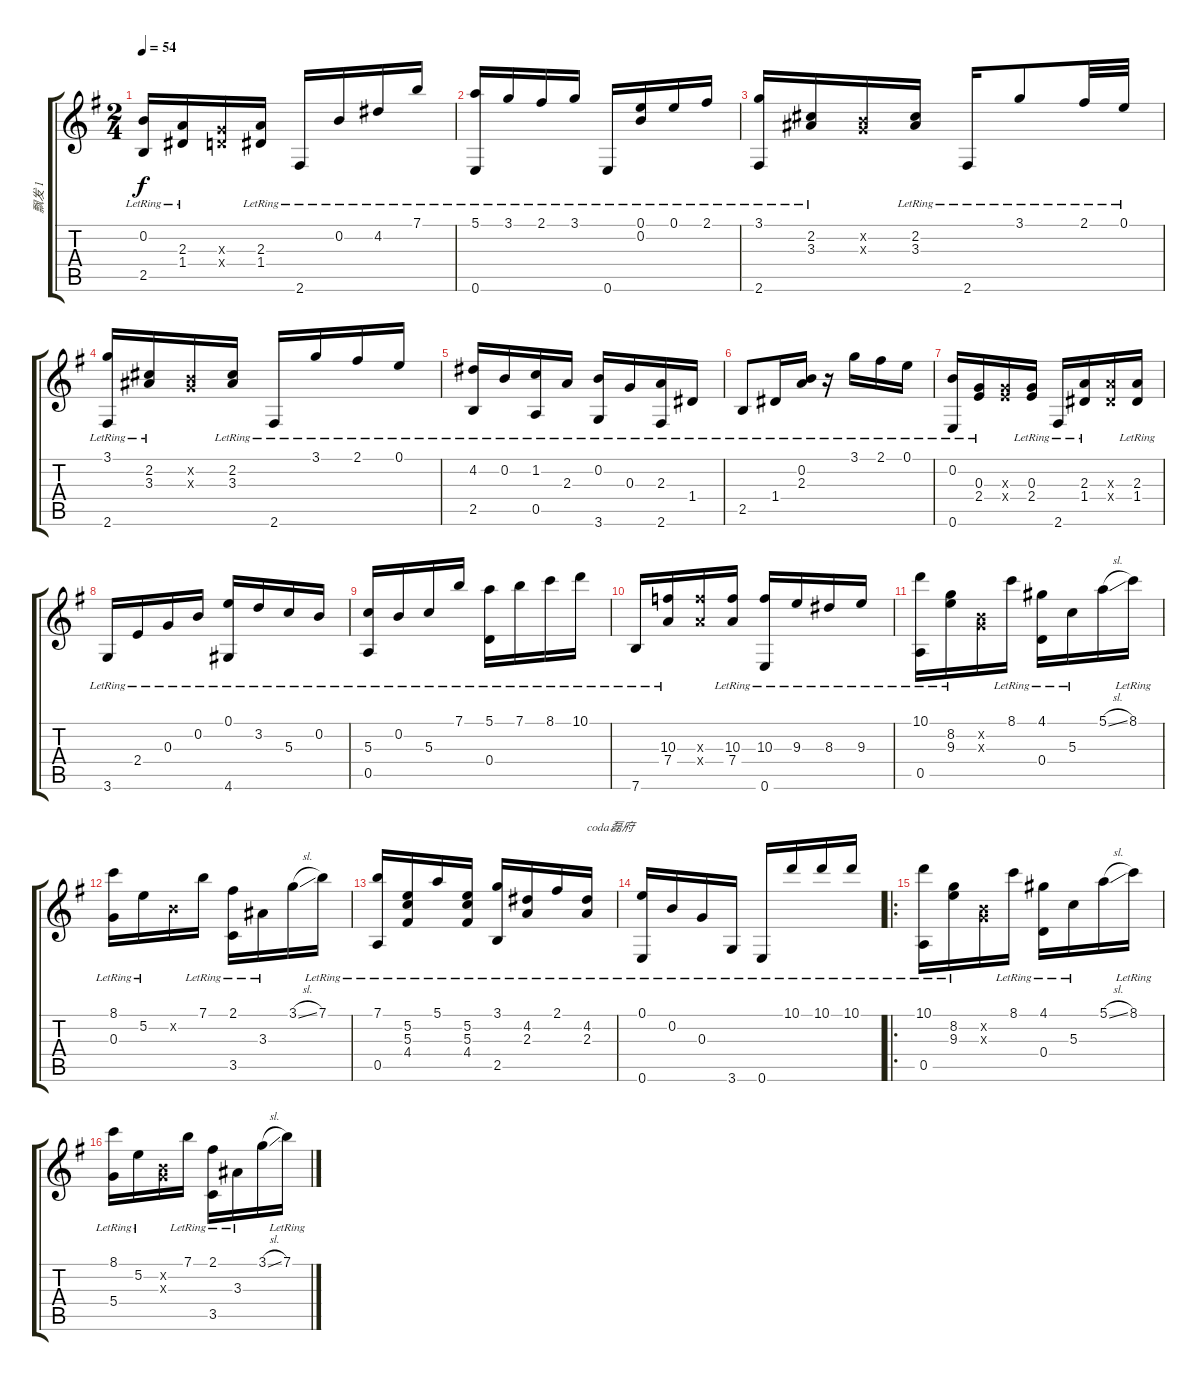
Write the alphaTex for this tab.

\track ("飘发 1" "飘发 1") {instrument acousticguitarnylon}
\staff {score tabs}
\tuning (E4 B3 G3 D3 A2 E2) {hide}
\ts (2 4)
\tempo 54
\clef g2
\ks g
(0.2{lr} 2.5{lr}).16{dy f} (2.3{lr} 1.4{lr}).16 (0.3{x} 0.4{x}).16 (2.3{lr} 1.4{lr}).16 2.6{lr}.16 0.2{lr}.16 4.2{lr}.16 7.1{lr}.16 |
(5.1{lr} 0.6{lr}).16 3.1{lr}.16 2.1{lr}.16 3.1{lr}.16 0.6{lr}.16 (0.1{lr} 0.2{lr}).16 0.1{lr}.16 2.1{lr}.16 |
(3.1{lr} 2.6{lr}).16 (2.2{lr} 3.3{lr}).16 (0.2{x} 0.3{x}).16 (2.2{lr} 3.3{lr}).16 2.6{lr}.16 3.1{lr}.8 2.1{lr}.32 0.1{lr}.32 |
(3.1{lr} 2.6{lr}).16 (2.2{lr} 3.3{lr}).16 (0.2{x} 0.3{x}).16 (2.2{lr} 3.3{lr}).16 2.6{lr}.16 3.1{lr}.16 2.1{lr}.16 0.1{lr}.16 |
(4.2{lr} 2.5{lr}).16 0.2{lr}.16 (1.2{lr} 0.5{lr}).16 2.3{lr}.16 (0.2{lr} 3.6{lr}).16 0.3{lr}.16 (2.3{lr} 2.6{lr}).16 1.4{lr}.16 |
2.5{lr}.8 1.4{lr}.16 (0.2{lr} 2.3{lr}).16 r.16 3.1{lr}.16 2.1{lr}.16 0.1{lr}.16 |
(0.2{lr} 0.6{lr}).16 (0.3{lr} 2.4{lr}).16 (0.3{x} 2.4{x}).16 (0.3{lr} 2.4{lr}).16 2.6{lr}.16 (2.3{lr} 1.4{lr}).16 (2.3{x} 1.4{x}).16 (2.3{lr} 1.4{lr}).16 |
3.6{lr}.16 2.4{lr}.16 0.3{lr}.16 0.2{lr}.16 (0.1{lr} 4.6{lr}).16 3.2{lr}.16 5.3{lr}.16 0.2{lr}.16 |
(5.3{lr} 0.5{lr}).16 0.2{lr}.16 5.3{lr}.16 7.1{lr}.16 (5.1{lr} 0.4{lr}).16 7.1{lr}.16 8.1{lr}.16 10.1{lr}.16 |
7.6{lr}.16 (10.3{lr} 7.4{lr}).16 (10.3{x} 7.4{x}).16 (10.3{lr} 7.4{lr}).16 (10.3{lr} 0.6{lr}).16 9.3{lr}.16 8.3{lr}.16 9.3{lr}.16 |
(10.1{lr} 0.5{lr}).16 (8.2{lr} 9.3{lr}).16 (0.2{x} 0.3{x}).16 8.1{lr}.16 (4.1{lr} 0.4{lr}).16 5.3{lr}.16 5.1{sl}.16 8.1{lr}.16 |
(8.1{lr} 0.3{lr}).16 5.2{lr}.16 0.2{x}.16 7.1{lr}.16 (2.1{lr} 3.5{lr}).16 3.3{lr}.16 3.1{sl}.16 7.1{lr}.16 |
(7.1{lr} 0.5{lr}).16 (5.2{lr} 5.3{lr} 4.4{lr}).16 5.1{lr}.16 (5.2{lr} 5.3{lr} 4.4{lr}).16 (3.1{lr} 2.5{lr}).16 (4.2{lr} 2.3{lr}).16 2.1{lr}.16 (4.2{lr} 2.3{lr}).16{txt "coda磊府"} |
(0.1{lr} 0.6{lr}).16 0.2{lr}.16 0.3{lr}.16 3.6{lr}.16 0.6{lr}.16 10.1{lr}.16 10.1{lr}.16 10.1{lr}.16 |
\ro
(10.1{lr} 0.5{lr}).16 (8.2{lr} 9.3{lr}).16 (0.2{x} 0.3{x}).16 8.1{lr}.16 (4.1{lr} 0.4{lr}).16 5.3{lr}.16 5.1{sl}.16 8.1{lr}.16 |
(8.1{lr} 5.4{lr}).16 5.2{lr}.16 (0.2{x} 0.3{x}).16 7.1{lr}.16 (2.1{lr} 3.5{lr}).16 3.3{lr}.16 3.1{sl}.16 7.1{lr}.16
